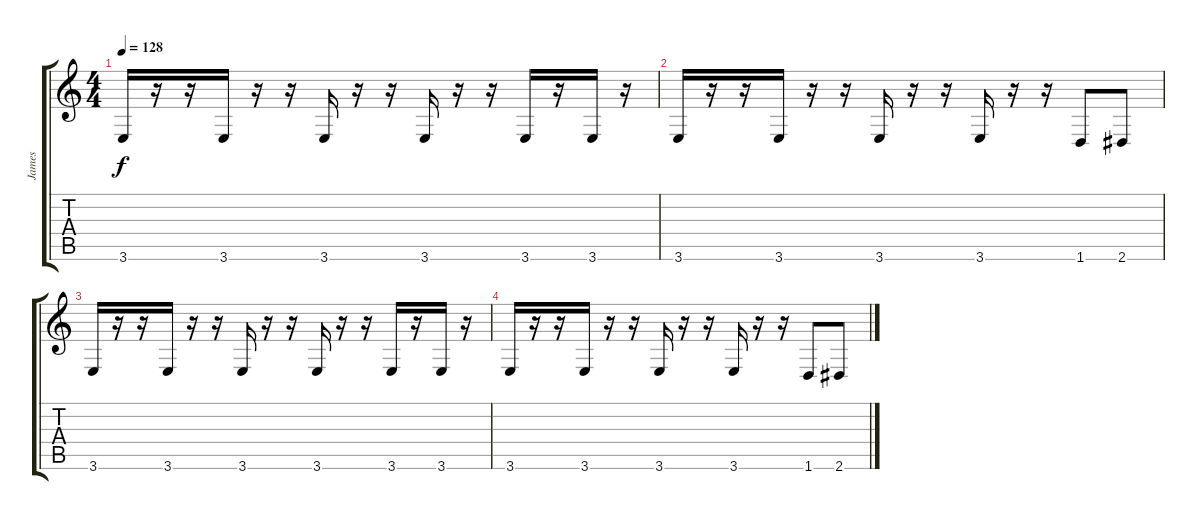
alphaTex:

\track ("James" "James") {instrument slapbass1}
\staff {score tabs}
\tuning (Eb4 Bb3 Gb3 Db3 Ab2 Db2) {hide}
\ts (4 4)
\tempo 128
\clef g2
\ks c
3.6.16{dy f} r.16 r.16 3.6.16 r.16 r.16 3.6.16 r.16 r.16 3.6.16 r.16 r.16 3.6.16 r.16 3.6.16 r.16 |
3.6.16 r.16 r.16 3.6.16 r.16 r.16 3.6.16 r.16 r.16 3.6.16 r.16 r.16 1.6.8 2.6.8 |
3.6.16 r.16 r.16 3.6.16 r.16 r.16 3.6.16 r.16 r.16 3.6.16 r.16 r.16 3.6.16 r.16 3.6.16 r.16 |
3.6.16 r.16 r.16 3.6.16 r.16 r.16 3.6.16 r.16 r.16 3.6.16 r.16 r.16 1.6.8 2.6.8
